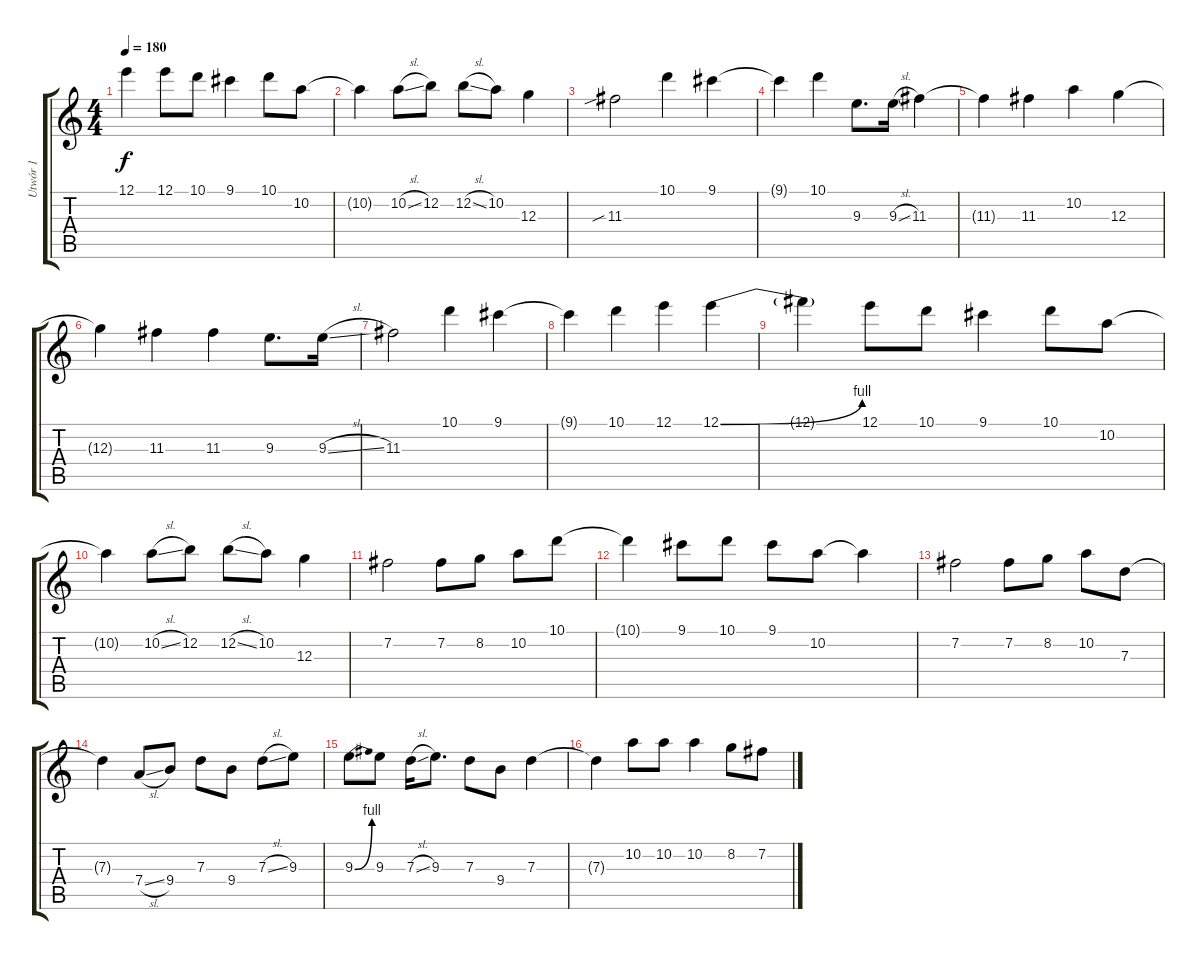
\track ("Utwór 1" "Utwór 1") {mute instrument overdrivenguitar}
\staff {score tabs}
\tuning (E4 B3 G3 D3 A2 E2) {hide}
\ts (4 4)
\tempo 180
\clef g2
\ks c
12.1{t}.4{dy f} 12.1.8 10.1.8 9.1.4 10.1.8 10.2.8 |
10.2{t}.4 10.2{sl}.8 12.2.8 12.2{sl}.8 10.2.8 12.3.4 |
11.3{sib}.2 10.1.4 9.1.4 |
9.1{t}.4 10.1.4 9.3.8{d} 9.3{sl}.16 11.3.4 |
11.3{t}.4 11.3.4 10.2.4 12.3.4 |
12.3{t}.4 11.3.4 11.3.4 9.3.8{d} 9.3{sl}.16 |
11.3.2 10.1.4 9.1.4 |
9.1{t}.4 10.1.4 12.1.4 12.1{be (bend 0 0 60 4)}.4 |
12.1{t}.4 12.1.8 10.1.8 9.1.4 10.1.8 10.2.8 |
10.2{t}.4 10.2{sl}.8 12.2.8 12.2{sl}.8 10.2.8 12.3.4 |
7.2.2 7.2.8 8.2.8 10.2.8 10.1.8 |
10.1{t}.4 9.1.8 10.1.8 9.1.8 10.2.8 10.2{t}.4 |
7.2.2 7.2.8 8.2.8 10.2.8 7.3.8 |
7.3{t}.4 7.4{sl}.8 9.4.8 7.3.8 9.4.8 7.3{sl}.8 9.3.8 |
9.3{be (bend 0 0 60 4)}.8 9.3.8 7.3{sl}.16 9.3.8{d} 7.3.8 9.4.8 7.3.4 |
7.3{t}.4 10.2.8 10.2.8 10.2.4 8.2.8 7.2.8
